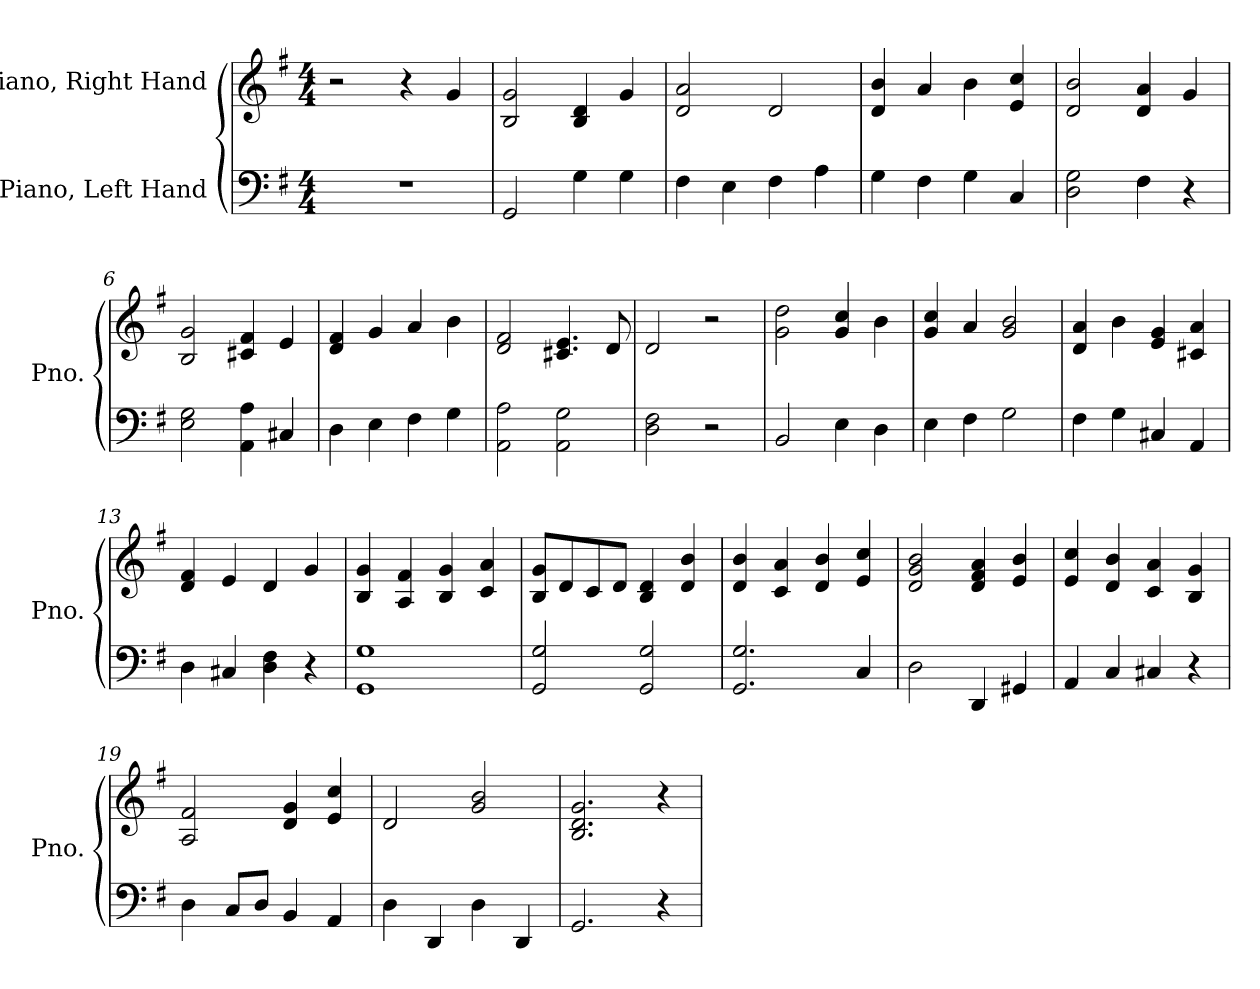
**kern	**kern
*part2	*part1
*staff2	*staff1
*I"Piano, Left Hand	*I"Piano, Right Hand
*I'Pno.	*I'Pno.
*clefF4	*clefG2
*k[f#]	*k[f#]
*M4/4	*M4/4
*MM100	*MM100
=1	=1
1r	2r
.	4r
.	4g/
=2	=2
2GG/	2B/ 2g/
4G\	4B/ 4d/
4G\	4g/
=3	=3
4F#\	2d/ 2a/
4E\	.
4F#\	2d/
4A\	.
=4	=4
4G\	4d/ 4b/
4F#\	4a/
4G\	4b\
4C/	4e/ 4cc/
=5	=5
2D\ 2G\	2d/ 2b/
4F#\	4d/ 4a/
4r	4g/
=6	=6
2E\ 2G\	2B/ 2g/
4AA\ 4A\	4c#X/ 4f#/
4C#X/	4e/
=7	=7
4D\	4d/ 4f#/
4E\	4g/
4F#\	4a/
4G\	4b\
!!LO:LB:g=z
=8	=8
2AA\ 2A\	2d/ 2f#/
2AA\ 2G\	4.c#X/ 4.e/
.	8d/
=9	=9
2D\ 2F#\	2d/
2r	2r
=10	=10
2BB/	2g\ 2dd\
4E\	4g/ 4cc/
4D\	4b\
=11	=11
4E\	4g/ 4cc/
4F#\	4a/
2G\	2g/ 2b/
=12	=12
4F#\	4d/ 4a/
4G\	4b\
4C#X/	4e/ 4g/
4AA/	4c#X/ 4a/
=13	=13
4D\	4d/ 4f#/
4C#X/	4e/
4D\ 4F#\	4d/
4r	4g/
=14	=14
1GG 1G	4B/ 4g/
.	4A/ 4f#/
.	4B/ 4g/
.	4c/ 4a/
=15	=15
2GG/ 2G/	8B/ 8g/L
.	8d/
.	8c/
.	8d/J
2GG/ 2G/	4B/ 4d/
.	4d/ 4b/
!!LO:LB:g=z
=16	=16
2.GG/ 2.G/	4d/ 4b/
.	4c/ 4a/
.	4d/ 4b/
4C/	4e/ 4cc/
=17	=17
2D\	2d/ 2g/ 2b/
4DD/	4d/ 4f#/ 4a/
4GG#X/	4e/ 4b/
=18	=18
4AA/	4e/ 4cc/
4C/	4d/ 4b/
4C#X/	4c/ 4a/
4r	4B/ 4g/
=19	=19
4D\	2A/ 2f#/
8C/L	.
8D/J	.
4BB/	4d/ 4g/
4AA/	4e/ 4cc/
=20	=20
4D\	2d/
4DD/	.
4D\	2g/ 2b/
4DD/	.
=21	=21
2.GG/	2.B/ 2.d/ 2.g/
4r	4r
=	=
*-	*-
